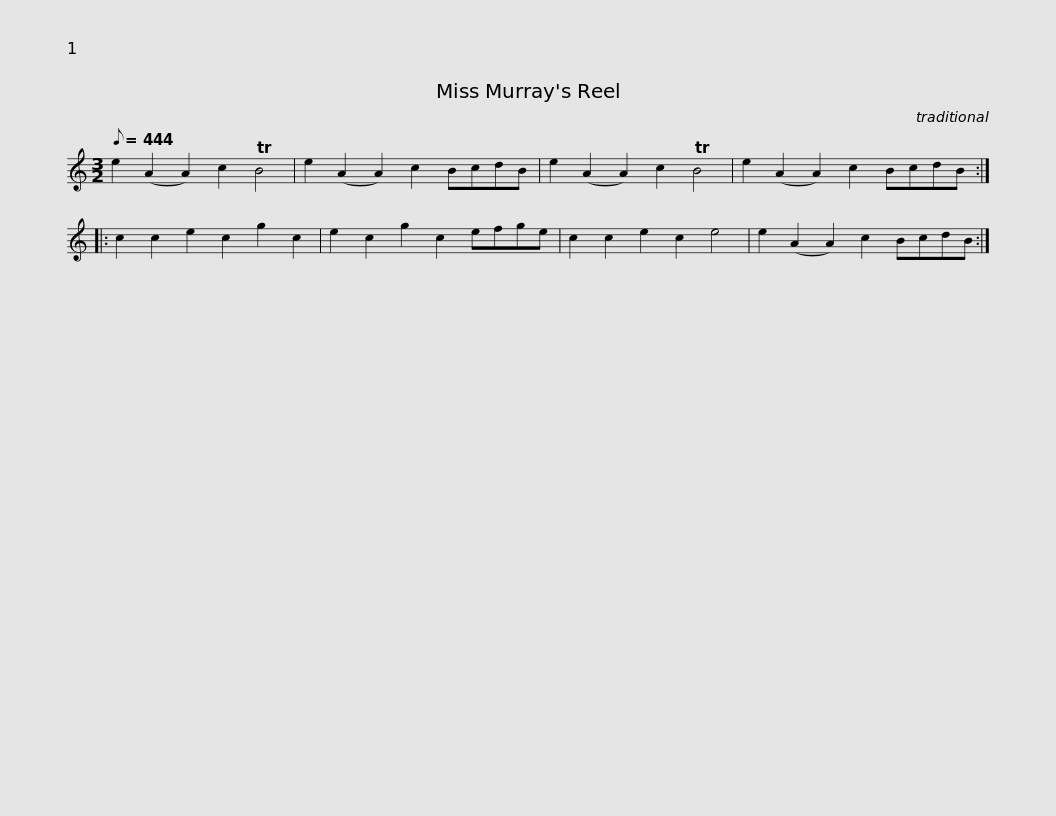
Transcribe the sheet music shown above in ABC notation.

X:1
L:1/8
Q:1/8=444
M:3/2
I:linebreak $
K:C
V:1 treble
V:1
 e2 (A2 A2) c2 TB4 | e2 (A2 A2) c2 BcdB | e2 (A2 A2) c2 TB4 | e2 (A2 A2) c2 BcdB :: c2 c2 e2 c2 g2 c2 | %5
 e2 c2 g2 c2 efge |$ c2 c2 e2 c2 e4 | e2 (A2 A2) c2 BcdB :| %8
